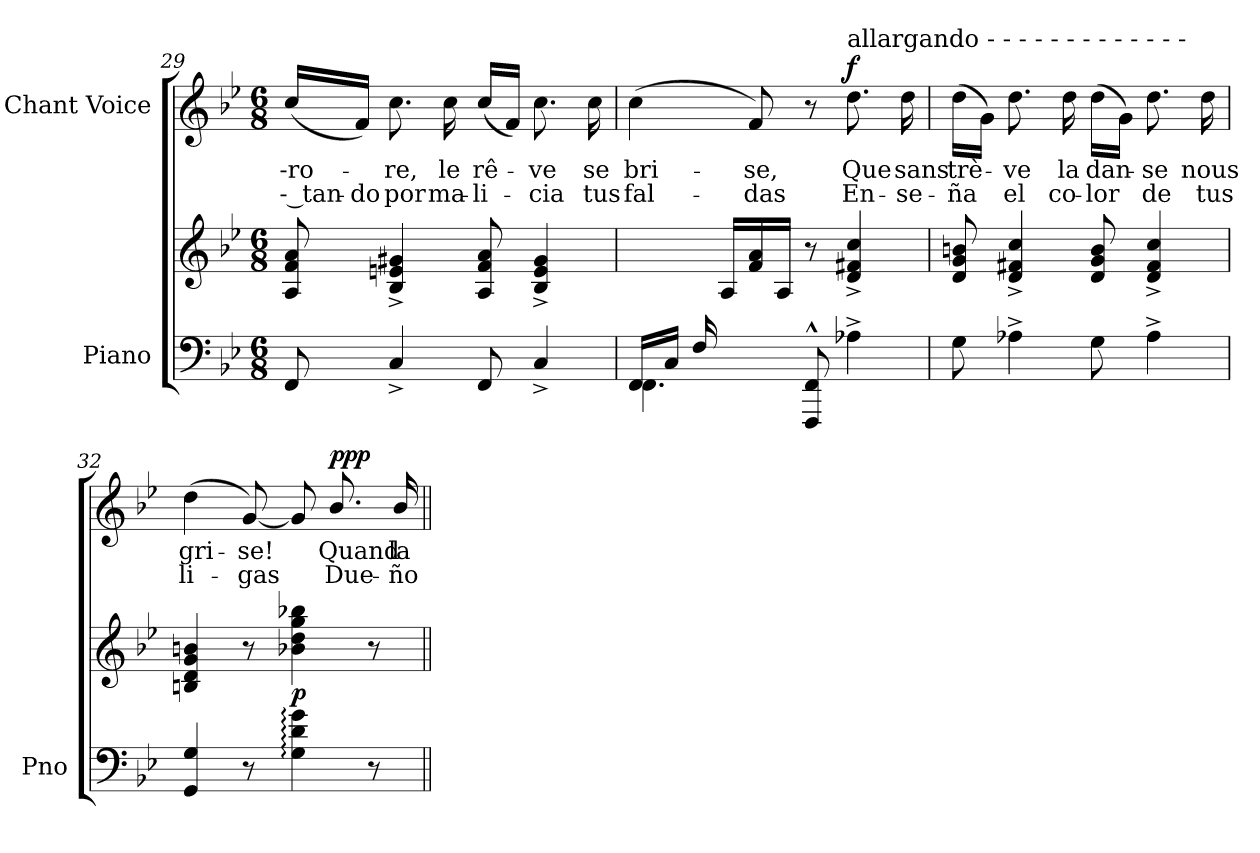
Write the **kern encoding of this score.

**kern	**kern	**dynam	**kern	**text	**text	**dynam
*part2	*part2	*part2	*part1	*part1	*part1	*part1
*staff3	*staff2	*staff2/3	*staff1	*staff1	*staff1	*staff1
*I"Piano	*	*	*I"Chant Voice	*	*	*
*I'Pno	*	*	*	*	*	*
*clefF4	*clefG2	*	*clefG2	*	*	*
*k[b-e-]	*k[b-e-]	*	*k[b-e-]	*	*	*
*M6/8	*M6/8	*	*M6/8	*	*	*
=29	=29	=29	=29	=29	=29	=29
8FF/	8A/ 8f/ 8a/	.	(16cc/LL	--ro-	-- tan-	.
.	.	.	16f/JJ)	.	-do	.
4C^/	4B-/^> 4en/^> 4g#X/^>	.	8.cc\	-re,	por	.
.	.	.	16cc\	le	ma-	.
8FF/	8A/ 8f/ 8a/	.	(16cc/LL	rê-	-li-	.
.	.	.	16f/JJ)	.	.	.
4C^/	4B-/^> 4e/^> 4g#/^>	.	8.cc\	-ve	-cia	.
.	.	.	16cc\	se	tus	.
=30	=30	=30	=30	=30	=30	=30
*^	*	*	*	*	*	*
(>16FF/LL	4.FF\	8.ryy	.	(4cc\	bri-	fal-	.
16C/JJ	.	.	.	.	.	.	.
16F/	.	.	.	.	.	.	.
2ryy	.	16A/LL	.	.	.	.	.
.	.	16f/ 16a/	.	8f/)	-se,	-das	.
.	.	16A/JJ	.	.	.	.	.
.	8FFF/^^ 8FF/^^	8r)	.	8r	.	.	.
!	!	!	!	!LO:TX:a:t=allargando -   -   -   -   -   -   -   -   -   -   -   -  -	!	!	!
!	!	!	!LO:DY:b	!	!	!	!
!	!	!	!LO:DY:n=1:b	!	!	!	!LO:DY:a
.	4A-X^\	4d/^> 4f#X/^> 4cc/^>	f other-dynamics	8.dd\	Que	En-	f
16ryy	.	.	.	16dd\	sans	-se-	.
*v	*v	*	*	*	*	*	*
=31	=31	=31	=31	=31	=31	=31
8G\	8d/ 8g/ 8bn/	.	(16dd\LL	trè-	-ña	.
.	.	.	16g\JJ)	.	.	.
4A-X^\	4d/^> 4f#X/^> 4cc/^>	.	8.dd\	-ve	el	.
.	.	.	16dd\	la	co-	.
8G\	8d/ 8g/ 8b/	.	(16dd\LL	dan-	-lor	.
.	.	.	16g\JJ)	.	.	.
4A-^\	4d/^> 4f#/^> 4cc/^>	.	8.dd\	-se	de	.
.	.	.	16dd\	nous	tus	.
=32	=32	=32	=32	=32	=32	=32
4GG/ 4G/	4Bn/ 4d/ 4g/ 4bn/	.	(4dd\	gri-	li-	.
8r	8r	.	[8g/)	-se!	-gas	.
!	!	!LO:DY:b	!	!	!	!
4G\: 4d\: 4g\:	4b-X\ 4dd\ 4gg\ 4bb-X\	p	8g/]	.	.	.
!	!	!	!	!	!	!LO:DY:a
.	.	.	8.b-/	Quand	Due-	ppp
8r	8r	.	.	.	.	.
.	.	.	16b-/	la	-ño	.
=||	=||	=||	=||	=||	=||	=||
*-	*-	*-	*-	*-	*-	*-
